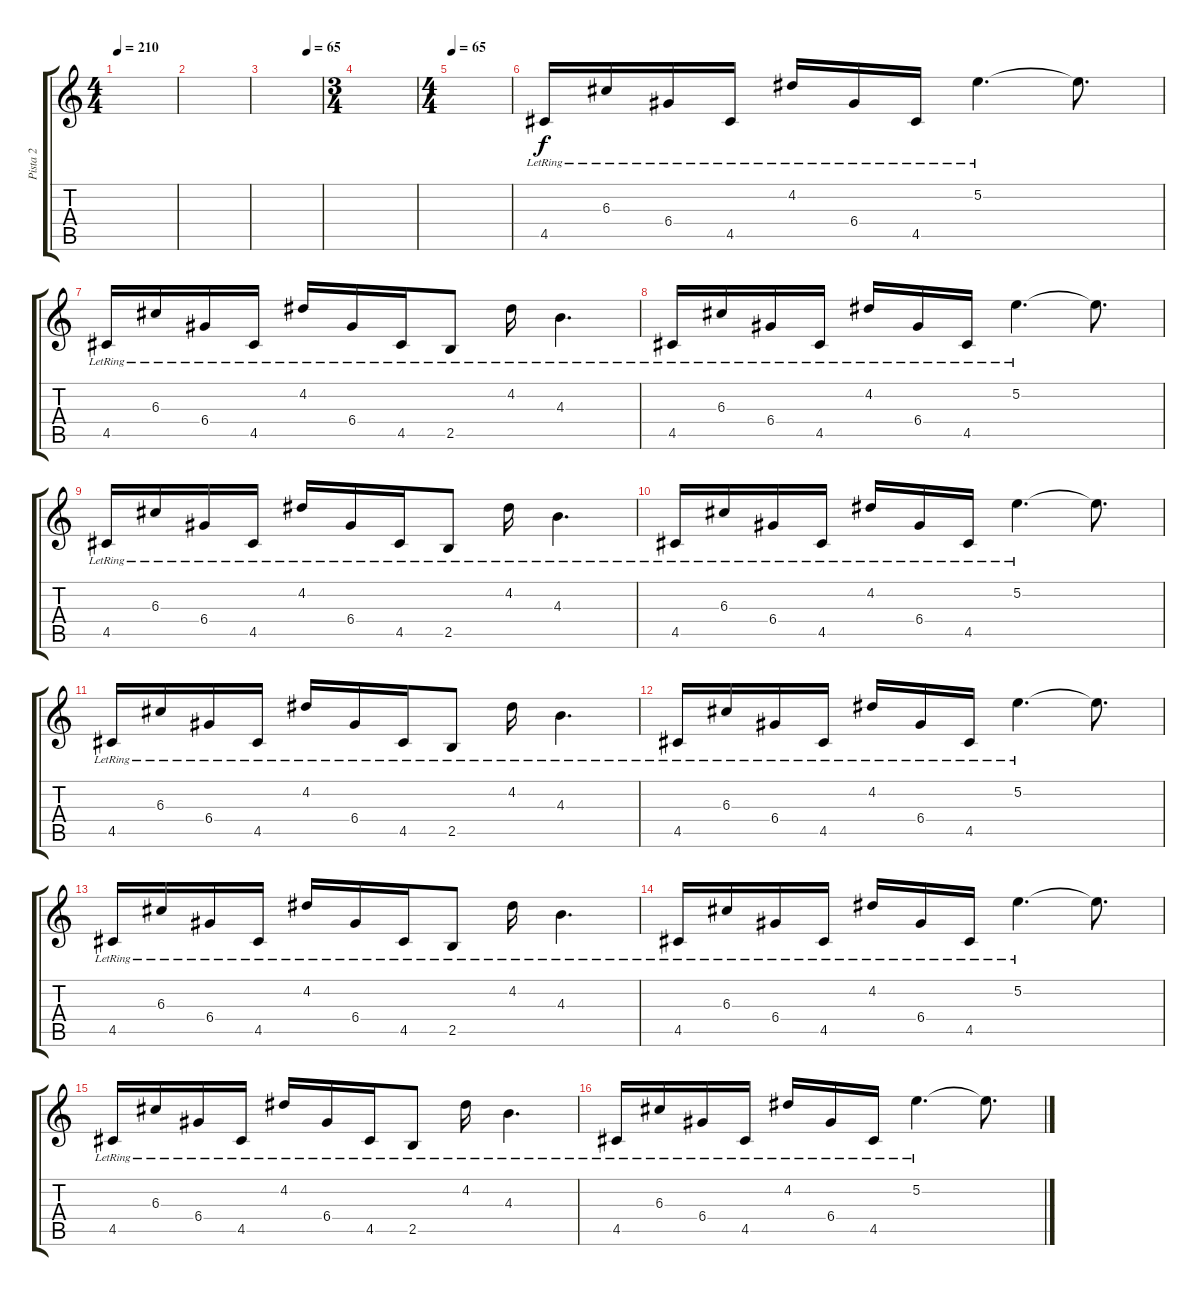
\track ("Pista 2" "Pista 2") {instrument distortionguitar}
\staff {score tabs}
\tuning (E4 B3 G3 D3 A2 E2) {hide}
\ts (4 4)
\tempo 210
\clef g2
\ks c
|
|
\tempo (65 0.75)
|
\ts (3 4)
|
\ts (4 4)
\tempo 65
|
4.5{lr}.16{instrument electricguitarclean} 6.3{lr}.16 6.4{lr}.16 4.5{lr}.16 4.2{lr}.16 6.4{lr}.16 4.5{lr}.16 5.2{lr}.4{d} 5.2{t}.8{d} |
4.5{lr}.16 6.3{lr}.16 6.4{lr}.16 4.5{lr}.16 4.2{lr}.16 6.4{lr}.16 4.5{lr}.16 2.5{lr}.8 4.2{lr}.16 4.3{lr}.4{d} |
4.5{lr}.16{instrument electricguitarclean} 6.3{lr}.16 6.4{lr}.16 4.5{lr}.16 4.2{lr}.16 6.4{lr}.16 4.5{lr}.16 5.2{lr}.4{d} 5.2{t}.8{d} |
4.5{lr}.16 6.3{lr}.16 6.4{lr}.16 4.5{lr}.16 4.2{lr}.16 6.4{lr}.16 4.5{lr}.16 2.5{lr}.8 4.2{lr}.16 4.3{lr}.4{d} |
4.5{lr}.16{instrument electricguitarclean} 6.3{lr}.16 6.4{lr}.16 4.5{lr}.16 4.2{lr}.16 6.4{lr}.16 4.5{lr}.16 5.2{lr}.4{d} 5.2{t}.8{d} |
4.5{lr}.16 6.3{lr}.16 6.4{lr}.16 4.5{lr}.16 4.2{lr}.16 6.4{lr}.16 4.5{lr}.16 2.5{lr}.8 4.2{lr}.16 4.3{lr}.4{d} |
4.5{lr}.16{instrument electricguitarclean} 6.3{lr}.16 6.4{lr}.16 4.5{lr}.16 4.2{lr}.16 6.4{lr}.16 4.5{lr}.16 5.2{lr}.4{d} 5.2{t}.8{d} |
4.5{lr}.16 6.3{lr}.16 6.4{lr}.16 4.5{lr}.16 4.2{lr}.16 6.4{lr}.16 4.5{lr}.16 2.5{lr}.8 4.2{lr}.16 4.3{lr}.4{d} |
4.5{lr}.16{instrument electricguitarclean} 6.3{lr}.16 6.4{lr}.16 4.5{lr}.16 4.2{lr}.16 6.4{lr}.16 4.5{lr}.16 5.2{lr}.4{d} 5.2{t}.8{d} |
4.5{lr}.16 6.3{lr}.16 6.4{lr}.16 4.5{lr}.16 4.2{lr}.16 6.4{lr}.16 4.5{lr}.16 2.5{lr}.8 4.2{lr}.16 4.3{lr}.4{d} |
4.5{lr}.16{instrument electricguitarclean} 6.3{lr}.16 6.4{lr}.16 4.5{lr}.16 4.2{lr}.16 6.4{lr}.16 4.5{lr}.16 5.2{lr}.4{d} 5.2{t}.8{d}
